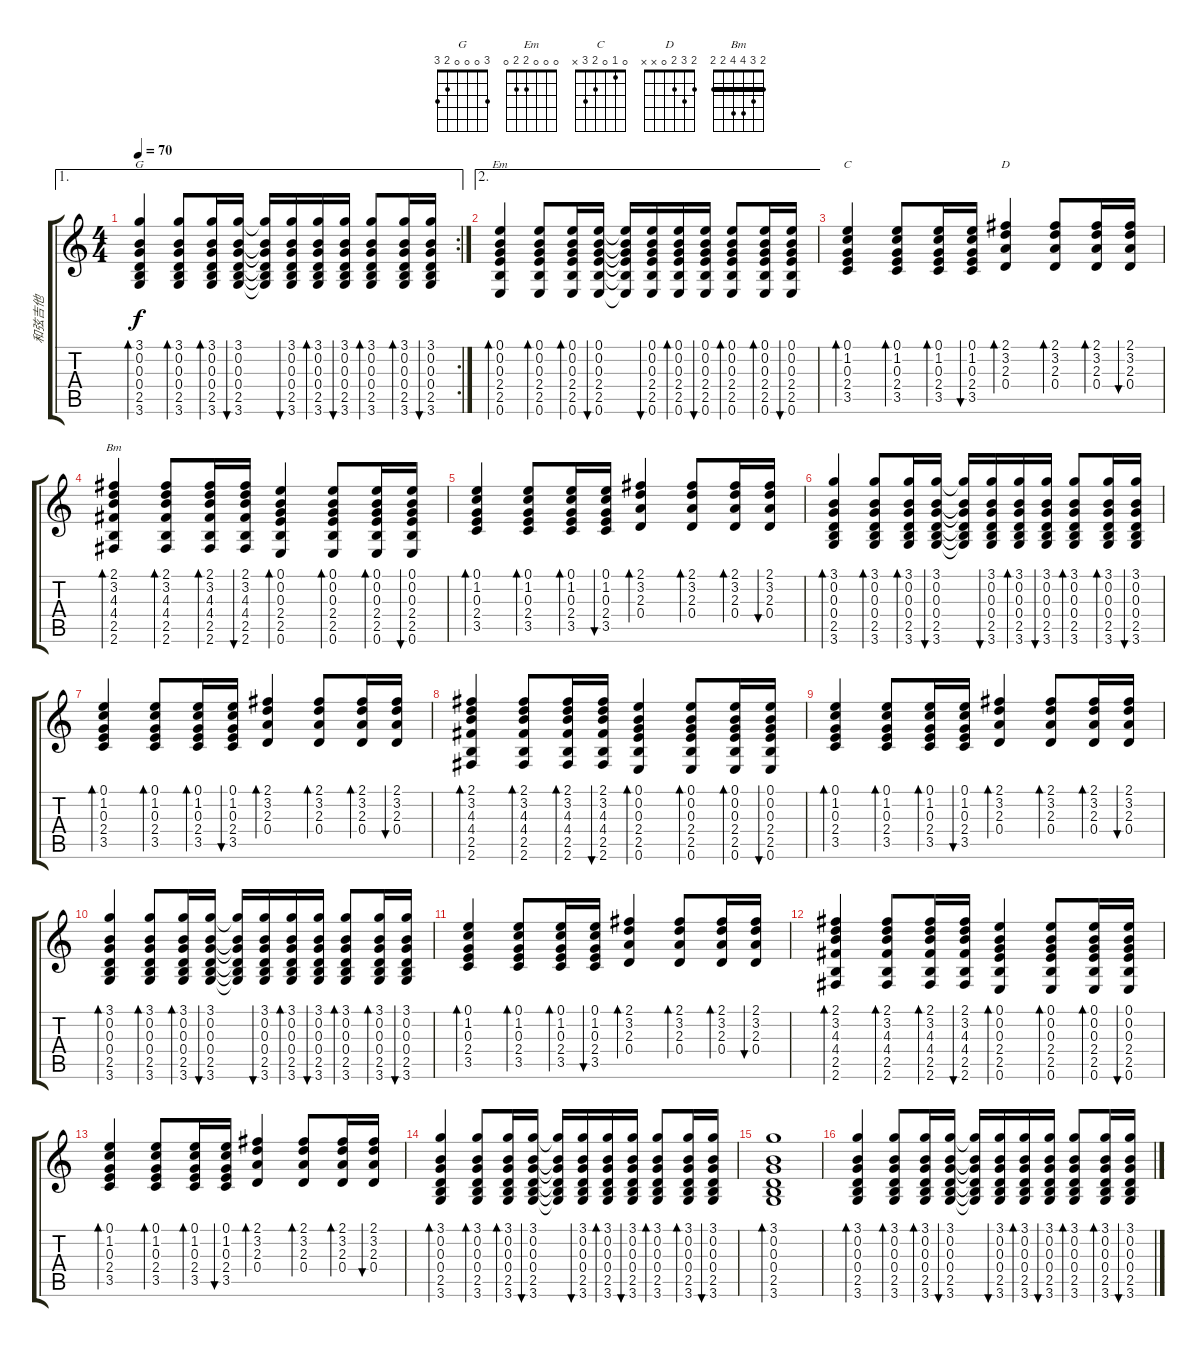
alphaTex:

\track ("和弦吉他" "和弦吉他") {instrument acousticguitarsteel}
\staff {score tabs}
\tuning (E4 B3 G3 D3 A2 E2) {hide}
\chord ("G" 3 0 0 0 2 3)
\chord ("Em" 0 0 0 2 2 0)
\chord ("C" 0 1 0 2 3 x)
\chord ("D" 2 3 2 0 x x) {barre 0}
\chord ("Bm" 2 3 4 4 2 2) {barre 2}
\ae 1
\rc 2
\ts (4 4)
\tempo 70
\clef g2
\ks c
(3.1 0.2 0.3 0.4 2.5 3.6).4{bd 30 ch "G" dy f} (3.1 0.2 0.3 0.4 2.5 3.6).8{bd 30} (3.1 0.2 0.3 0.4 2.5 3.6).16{bd 30} (3.1 0.2 0.3 0.4 2.5 3.6).16{bu 30} (3.1{t} 0.2{t} 0.3{t} 0.4{t} 2.5{t} 3.6{t}).16 (3.1 0.2 0.3 0.4 2.5 3.6).16{bu 30} (3.1 0.2 0.3 0.4 2.5 3.6).16{bd 30} (3.1 0.2 0.3 0.4 2.5 3.6).16{bu 30} (3.1 0.2 0.3 0.4 2.5 3.6).8{bd 30} (3.1 0.2 0.3 0.4 2.5 3.6).16{bd 30} (3.1 0.2 0.3 0.4 2.5 3.6).16{bu 30} |
\ae 2
(0.1 0.2 0.3 2.4 2.5 0.6).4{bd 30 ch "Em"} (0.1 0.2 0.3 2.4 2.5 0.6).8{bd 30} (0.1 0.2 0.3 2.4 2.5 0.6).16{bd 30} (0.1 0.2 0.3 2.4 2.5 0.6).16{bu 30} (0.1{t} 0.2{t} 0.3{t} 2.4{t} 2.5{t} 0.6{t}).16 (0.1 0.2 0.3 2.4 2.5 0.6).16{bu 30} (0.1 0.2 0.3 2.4 2.5 0.6).16{bd 30} (0.1 0.2 0.3 2.4 2.5 0.6).16{bu 30} (0.1 0.2 0.3 2.4 2.5 0.6).8{bd 30} (0.1 0.2 0.3 2.4 2.5 0.6).16{bd 30} (0.1 0.2 0.3 2.4 2.5 0.6).16{bu 30} |
(0.1 1.2 0.3 2.4 3.5).4{bd 30 ch "C"} (0.1 1.2 0.3 2.4 3.5).8{bd 30} (0.1 1.2 0.3 2.4 3.5).16{bd 30} (0.1 1.2 0.3 2.4 3.5).16{bu 30} (2.1 3.2 2.3 0.4).4{bd 30 ch "D"} (2.1 3.2 2.3 0.4).8{bd 30} (2.1 3.2 2.3 0.4).16{bd 30} (2.1 3.2 2.3 0.4).16{bu 30} |
(2.1 3.2 4.3 4.4 2.5 2.6).4{bd 30 ch "Bm"} (2.1 3.2 4.3 4.4 2.5 2.6).8{bd 30} (2.1 3.2 4.3 4.4 2.5 2.6).16{bd 30} (2.1 3.2 4.3 4.4 2.5 2.6).16{bu 30} (0.1 0.2 0.3 2.4 2.5 0.6).4{bd 30} (0.1 0.2 0.3 2.4 2.5 0.6).8{bd 30} (0.1 0.2 0.3 2.4 2.5 0.6).16{bd 30} (0.1 0.2 0.3 2.4 2.5 0.6).16{bu 30} |
(0.1 1.2 0.3 2.4 3.5).4{bd 30} (0.1 1.2 0.3 2.4 3.5).8{bd 30} (0.1 1.2 0.3 2.4 3.5).16{bd 30} (0.1 1.2 0.3 2.4 3.5).16{bu 30} (2.1 3.2 2.3 0.4).4{bd 30} (2.1 3.2 2.3 0.4).8{bd 30} (2.1 3.2 2.3 0.4).16{bd 30} (2.1 3.2 2.3 0.4).16{bu 30} |
(3.1 0.2 0.3 0.4 2.5 3.6).4{bd 30} (3.1 0.2 0.3 0.4 2.5 3.6).8{bd 30} (3.1 0.2 0.3 0.4 2.5 3.6).16{bd 30} (3.1 0.2 0.3 0.4 2.5 3.6).16{bu 30} (3.1{t} 0.2{t} 0.3{t} 0.4{t} 2.5{t} 3.6{t}).16 (3.1 0.2 0.3 0.4 2.5 3.6).16{bu 30} (3.1 0.2 0.3 0.4 2.5 3.6).16{bd 30} (3.1 0.2 0.3 0.4 2.5 3.6).16{bu 30} (3.1 0.2 0.3 0.4 2.5 3.6).8{bd 30} (3.1 0.2 0.3 0.4 2.5 3.6).16{bd 30} (3.1 0.2 0.3 0.4 2.5 3.6).16{bu 30} |
(0.1 1.2 0.3 2.4 3.5).4{bd 30} (0.1 1.2 0.3 2.4 3.5).8{bd 30} (0.1 1.2 0.3 2.4 3.5).16{bd 30} (0.1 1.2 0.3 2.4 3.5).16{bu 30} (2.1 3.2 2.3 0.4).4{bd 30} (2.1 3.2 2.3 0.4).8{bd 30} (2.1 3.2 2.3 0.4).16{bd 30} (2.1 3.2 2.3 0.4).16{bu 30} |
(2.1 3.2 4.3 4.4 2.5 2.6).4{bd 30} (2.1 3.2 4.3 4.4 2.5 2.6).8{bd 30} (2.1 3.2 4.3 4.4 2.5 2.6).16{bd 30} (2.1 3.2 4.3 4.4 2.5 2.6).16{bu 30} (0.1 0.2 0.3 2.4 2.5 0.6).4{bd 30} (0.1 0.2 0.3 2.4 2.5 0.6).8{bd 30} (0.1 0.2 0.3 2.4 2.5 0.6).16{bd 30} (0.1 0.2 0.3 2.4 2.5 0.6).16{bu 30} |
(0.1 1.2 0.3 2.4 3.5).4{bd 30} (0.1 1.2 0.3 2.4 3.5).8{bd 30} (0.1 1.2 0.3 2.4 3.5).16{bd 30} (0.1 1.2 0.3 2.4 3.5).16{bu 30} (2.1 3.2 2.3 0.4).4{bd 30} (2.1 3.2 2.3 0.4).8{bd 30} (2.1 3.2 2.3 0.4).16{bd 30} (2.1 3.2 2.3 0.4).16{bu 30} |
(3.1 0.2 0.3 0.4 2.5 3.6).4{bd 30} (3.1 0.2 0.3 0.4 2.5 3.6).8{bd 30} (3.1 0.2 0.3 0.4 2.5 3.6).16{bd 30} (3.1 0.2 0.3 0.4 2.5 3.6).16{bu 30} (3.1{t} 0.2{t} 0.3{t} 0.4{t} 2.5{t} 3.6{t}).16 (3.1 0.2 0.3 0.4 2.5 3.6).16{bu 30} (3.1 0.2 0.3 0.4 2.5 3.6).16{bd 30} (3.1 0.2 0.3 0.4 2.5 3.6).16{bu 30} (3.1 0.2 0.3 0.4 2.5 3.6).8{bd 30} (3.1 0.2 0.3 0.4 2.5 3.6).16{bd 30} (3.1 0.2 0.3 0.4 2.5 3.6).16{bu 30} |
(0.1 1.2 0.3 2.4 3.5).4{bd 30} (0.1 1.2 0.3 2.4 3.5).8{bd 30} (0.1 1.2 0.3 2.4 3.5).16{bd 30} (0.1 1.2 0.3 2.4 3.5).16{bu 30} (2.1 3.2 2.3 0.4).4{bd 30} (2.1 3.2 2.3 0.4).8{bd 30} (2.1 3.2 2.3 0.4).16{bd 30} (2.1 3.2 2.3 0.4).16{bu 30} |
(2.1 3.2 4.3 4.4 2.5 2.6).4{bd 30} (2.1 3.2 4.3 4.4 2.5 2.6).8{bd 30} (2.1 3.2 4.3 4.4 2.5 2.6).16{bd 30} (2.1 3.2 4.3 4.4 2.5 2.6).16{bu 30} (0.1 0.2 0.3 2.4 2.5 0.6).4{bd 30} (0.1 0.2 0.3 2.4 2.5 0.6).8{bd 30} (0.1 0.2 0.3 2.4 2.5 0.6).16{bd 30} (0.1 0.2 0.3 2.4 2.5 0.6).16{bu 30} |
(0.1 1.2 0.3 2.4 3.5).4{bd 30} (0.1 1.2 0.3 2.4 3.5).8{bd 30} (0.1 1.2 0.3 2.4 3.5).16{bd 30} (0.1 1.2 0.3 2.4 3.5).16{bu 30} (2.1 3.2 2.3 0.4).4{bd 30} (2.1 3.2 2.3 0.4).8{bd 30} (2.1 3.2 2.3 0.4).16{bd 30} (2.1 3.2 2.3 0.4).16{bu 30} |
(3.1 0.2 0.3 0.4 2.5 3.6).4{bd 30} (3.1 0.2 0.3 0.4 2.5 3.6).8{bd 30} (3.1 0.2 0.3 0.4 2.5 3.6).16{bd 30} (3.1 0.2 0.3 0.4 2.5 3.6).16{bu 30} (3.1{t} 0.2{t} 0.3{t} 0.4{t} 2.5{t} 3.6{t}).16 (3.1 0.2 0.3 0.4 2.5 3.6).16{bu 30} (3.1 0.2 0.3 0.4 2.5 3.6).16{bd 30} (3.1 0.2 0.3 0.4 2.5 3.6).16{bu 30} (3.1 0.2 0.3 0.4 2.5 3.6).8{bd 30} (3.1 0.2 0.3 0.4 2.5 3.6).16{bd 30} (3.1 0.2 0.3 0.4 2.5 3.6).16{bu 30} |
(3.1 0.2 0.3 0.4 2.5 3.6).1{bd 30} |
(3.1 0.2 0.3 0.4 2.5 3.6).4{bd 30} (3.1 0.2 0.3 0.4 2.5 3.6).8{bd 30} (3.1 0.2 0.3 0.4 2.5 3.6).16{bd 30} (3.1 0.2 0.3 0.4 2.5 3.6).16{bu 30} (3.1{t} 0.2{t} 0.3{t} 0.4{t} 2.5{t} 3.6{t}).16 (3.1 0.2 0.3 0.4 2.5 3.6).16{bu 30} (3.1 0.2 0.3 0.4 2.5 3.6).16{bd 30} (3.1 0.2 0.3 0.4 2.5 3.6).16{bu 30} (3.1 0.2 0.3 0.4 2.5 3.6).8{bd 30} (3.1 0.2 0.3 0.4 2.5 3.6).16{bd 30} (3.1 0.2 0.3 0.4 2.5 3.6).16{bu 30}
